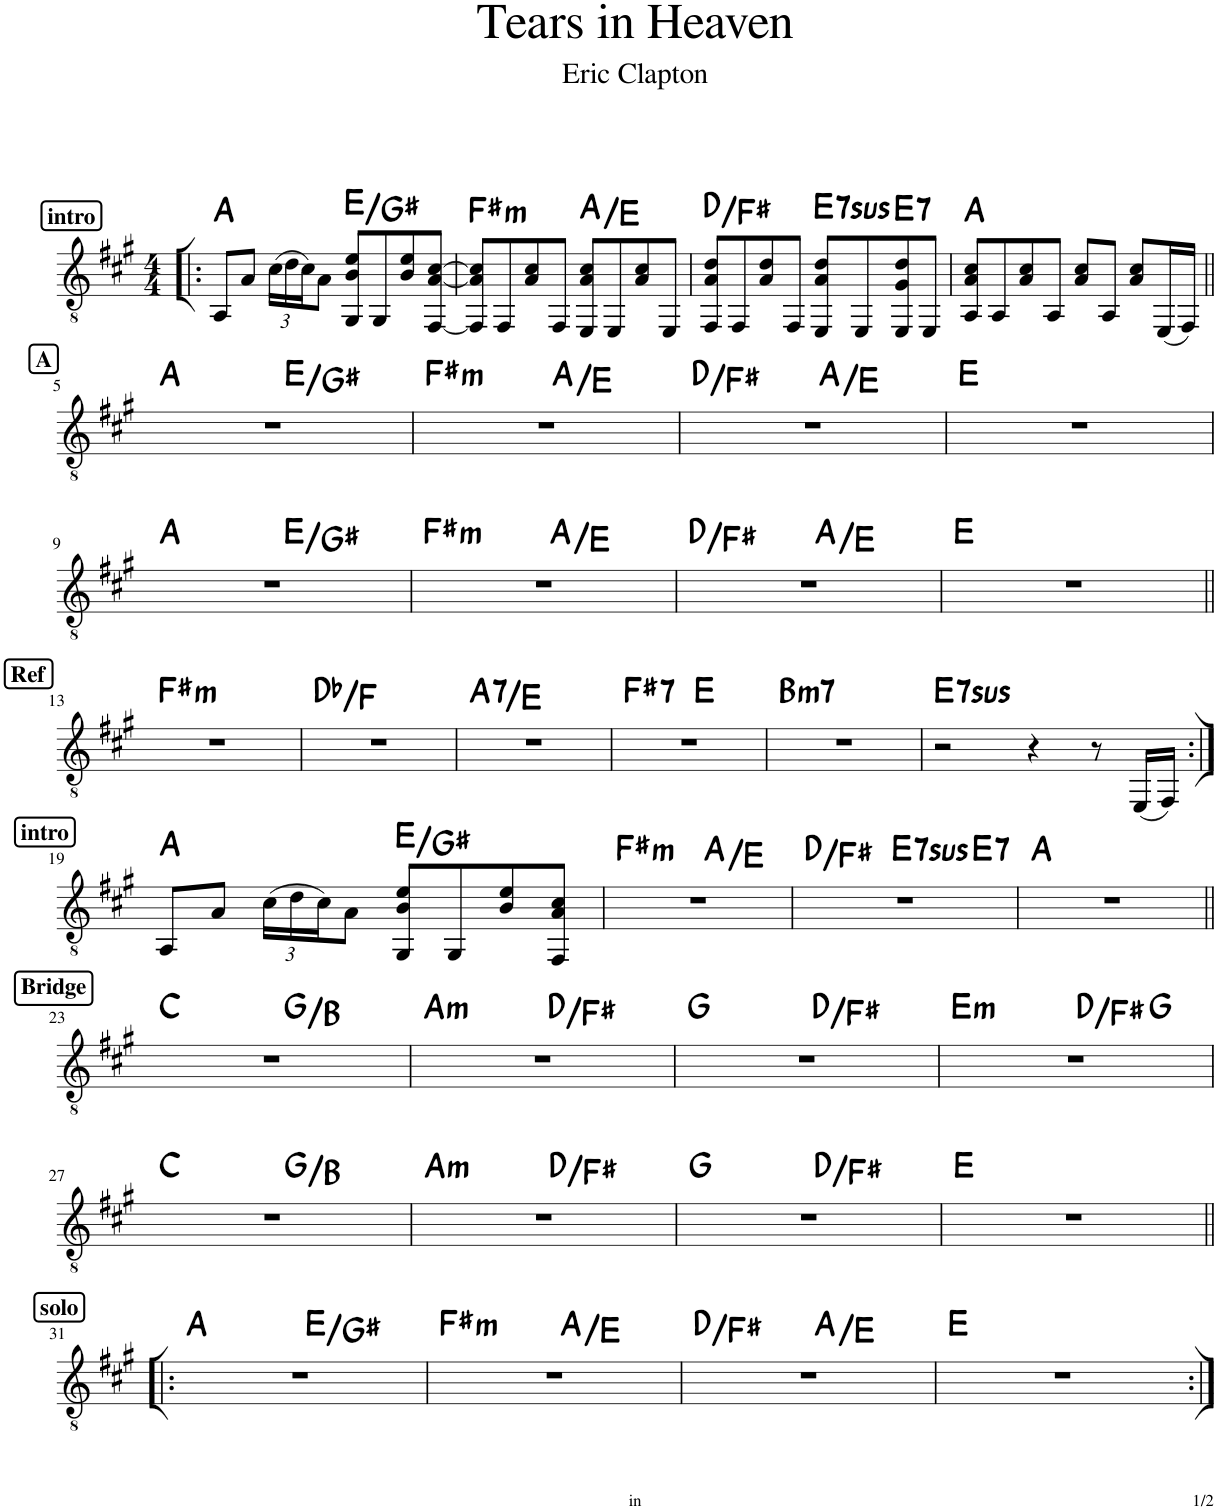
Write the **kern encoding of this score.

**kern	**harte
*part1	*part1
*staff1	*
*I"Classical Guitar	*
*I'Guit.	*
*clefGv2	*
*k[f#c#g#]	*
*M4/4	*
!!LO:REH:place=s1:a:B:cj:fs=11:t=intro
=1!|:	=1!|:
8AA/L	A:maj
8A/J	.
*Xbrackettup	*
(24c#\LL	.
24d\	.
24c#\J)	.
8A\J	.
8GG#/ 8B/ 8e/L	E:maj/3
8GG#/	.
8B/ 8e/	.
[8FF#/ [8A/ [8c#/J	.
=2	=2
!	!LO:H:kt=m
8FF#/] 8A/] 8c#/]L	F#:min
8FF#/	.
8A/ 8c#/	.
8FF#/J	.
8EE/ 8A/ 8c#/L	A:maj/5
8EE/	.
8A/ 8c#/	.
8EE/J	.
=3	=3
8FF#/ 8A/ 8d/L	D:maj/3
8FF#/	.
8A/ 8d/	.
8FF#/J	.
!	!LO:H:kt=7sus
8EE/ 8A/ 8d/L	E:sus4(7)
8EE/	.
!	!LO:H:kt=7
8EE/ 8G#/ 8d/	E:7
8EE/J	.
=4	=4
8AA/ 8A/ 8c#/L	A:maj
8AA/	.
8A/ 8c#/	.
8AA/J	.
8A/ 8c#/L	.
8AA/J	.
8A/ 8c#/L	.
(16EE/L	.
16FF#/JJ)	.
!!LO:LB:g=z
!!LO:REH:place=s1:a:B:cj:fs=11:t=A
=5||	=5||
*^	*
1r	2ryy	A:maj
.	2ryy	E:maj/3
=6	=6	=6
!	!	!LO:H:kt=m
1r	2ryy	F#:min
.	2ryy	A:maj/5
=7	=7	=7
1r	2ryy	D:maj/3
.	2ryy	A:maj/5
*v	*v	*
=8	=8
1r	E:maj
!!LO:LB:g=z
=9	=9
*^	*
1r	2ryy	A:maj
.	2ryy	E:maj/3
=10	=10	=10
!	!	!LO:H:kt=m
1r	2ryy	F#:min
.	2ryy	A:maj/5
=11	=11	=11
1r	2ryy	D:maj/3
.	2ryy	A:maj/5
*v	*v	*
=12	=12
1r	E:maj
!!LO:LB:g=z
!!LO:REH:place=s1:a:B:cj:fs=11:t=Ref
=13||	=13||
!	!LO:H:kt=m
1r	F#:min
=14	=14
1r	Db:maj/3
=15	=15
!	!LO:H:kt=7
1r	A:7/5
=16	=16
!	!LO:H:kt=7
*^	*
1r	2ryy	F#:7
.	2ryy	E:maj
=17	=17	=17
!	!	!LO:H:kt=m7
*v	*v	*
1r	B:min7
=18	=18
!	!LO:H:kt=7sus
2r	E:sus4(7)
4r	.
8r	.
(16EE/LL	.
16FF#/JJ)	.
!!LO:LB:g=z
!!LO:REH:place=s1:a:B:cj:fs=11:t=intro
=19:|!	=19:|!
8AA/L	A:maj
8A/J	.
(24c#\LL	.
24d\	.
24c#\J)	.
8A\J	.
8GG#/ 8B/ 8e/L	E:maj/3
8GG#/	.
8B/ 8e/	.
8FF#/ 8A/ 8c#/J	.
=20	=20
!	!LO:H:kt=m
*^	*
1r	2ryy	F#:min
.	2ryy	A:maj/5
=21	=21	=21
*	*^	*
1r	2ryy	2.ryy	D:maj/3
!	!	!	!LO:H:kt=7sus
.	2ryy	.	E:sus4(7)
!	!	!	!LO:H:kt=7
.	.	4ryy	E:7
*v	*v	*v	*
=22	=22
1r	A:maj
!!LO:LB:g=z
!!LO:REH:place=s1:a:B:cj:fs=11:t=Bridge
=23||	=23||
*^	*
1r	2ryy	C:maj
.	2ryy	G:maj/3
=24	=24	=24
!	!	!LO:H:kt=m
1r	2ryy	A:min
.	2ryy	D:maj/3
=25	=25	=25
1r	2ryy	G:maj
.	2ryy	D:maj/3
=26	=26	=26
!	!	!LO:H:kt=m
*	*^	*
1r	2ryy	2.ryy	E:min
.	2ryy	.	D:maj/3
.	.	4ryy	G:maj
*	*v	*v	*
!!LO:LB:g=z
=27	=27	=27
1r	2ryy	C:maj
.	2ryy	G:maj/3
=28	=28	=28
!	!	!LO:H:kt=m
1r	2ryy	A:min
.	2ryy	D:maj/3
=29	=29	=29
1r	2ryy	G:maj
.	2ryy	D:maj/3
*v	*v	*
=30	=30
1r	E:maj
!!LO:LB:g=z
!!LO:REH:place=s1:a:B:cj:fs=11:t=solo
=31!|:	=31!|:
*^	*
1r	2ryy	A:maj
.	2ryy	E:maj/3
=32	=32	=32
!	!	!LO:H:kt=m
1r	2ryy	F#:min
.	2ryy	A:maj/5
=33	=33	=33
1r	2ryy	D:maj/3
.	2ryy	A:maj/5
*v	*v	*
=34	=34
1r	E:maj
=:|!	=:|!
*-	*-
